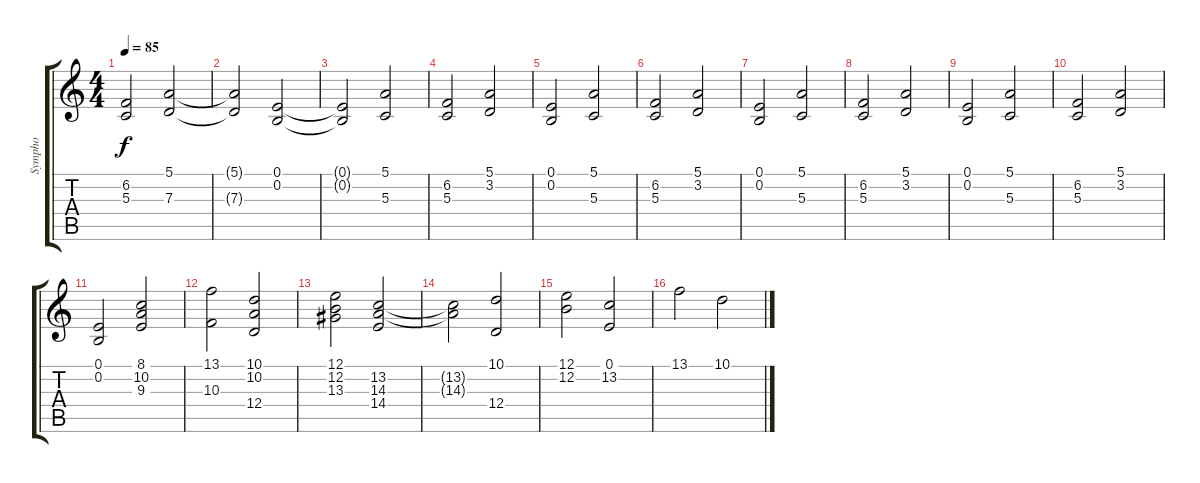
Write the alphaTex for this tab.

\track ("Sympho" "Sympho") {instrument stringensemble2}
\staff {score tabs}
\tuning (E4 B3 G3 D3 A2 E2) {hide}
\ts (4 4)
\tempo 85
\clef g2
\ks c
(6.2{t} 5.3{t}).2{dy f} (5.1 7.3).2 |
(5.1{t} 7.3{t}).2 (0.1 0.2).2 |
(0.1{t} 0.2{t}).2 (5.1 5.3).2 |
(6.2 5.3).2 (5.1 3.2).2 |
(0.1 0.2).2 (5.1 5.3).2 |
(6.2 5.3).2 (5.1 3.2).2 |
(0.1 0.2).2 (5.1 5.3).2 |
(6.2 5.3).2 (5.1 3.2).2 |
(0.1 0.2).2 (5.1 5.3).2 |
(6.2 5.3).2 (5.1 3.2).2 |
(0.1 0.2).2 (8.1 10.2 9.3).2 |
(13.1 10.3).2 (10.1 10.2 12.4).2 |
(12.1 12.2 13.3).2 (13.2 14.3 14.4).2 |
(13.2{t} 14.3{t}).2 (10.1 12.4).2 |
(12.1 12.2).2 (0.1 13.2).2 |
13.1.2 10.1.2
